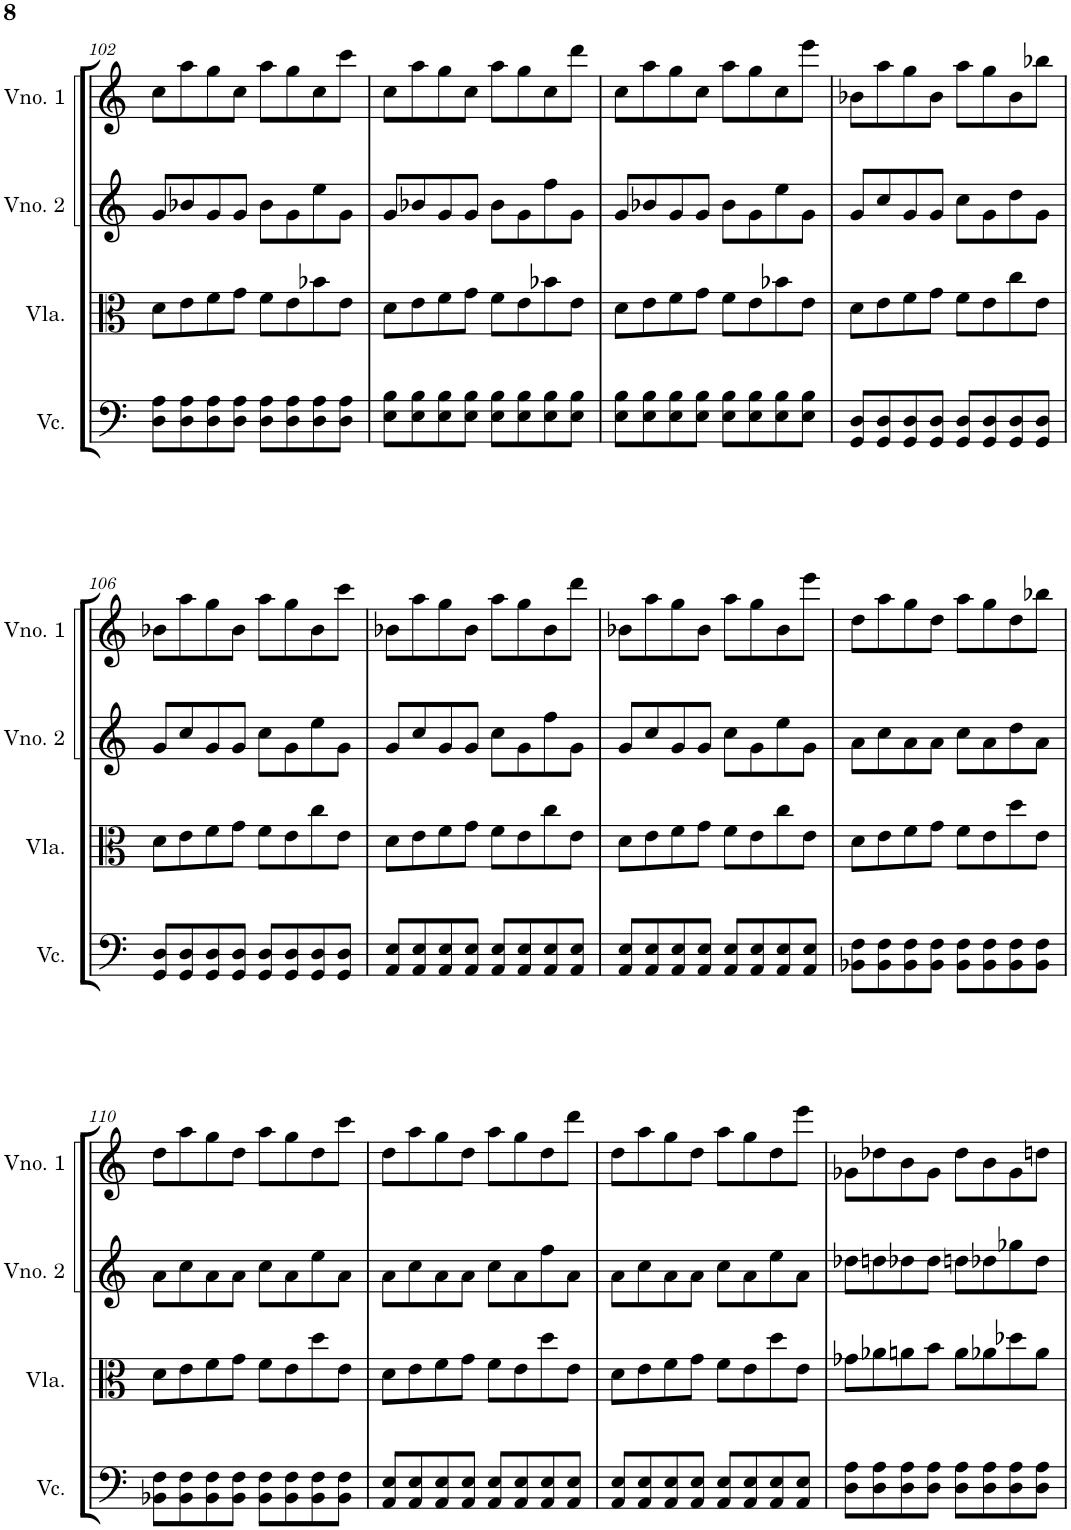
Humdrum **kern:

**kern	**kern	**kern	**kern
*part4	*part3	*part2	*part1
*staff4	*staff3	*staff2	*staff1
*I"Violoncelo	*I"Viola	*I"Violino 2	*I"Violino 1
*I'Vc.	*I'Vla.	*I'Vno. 2	*I'Vno. 1
!!LO:PB:g=z
*clefF4	*clefC3	*clefG2	*clefG2
*k[]	*k[]	*k[]	*k[]
*M2/2	*M2/2	*M2/2	*M2/2
*met(c|)	*met(c|)	*met(c|)	*met(c|)
=102	=102	=102	=102
8D\ 8A\L	8d\L	8g/L	8cc\L
8D\ 8A\	8e\	8b-X/	8aa\
8D\ 8A\	8f\	8g/	8gg\
8D\ 8A\J	8g\J	8g/J	8cc\J
8D\ 8A\L	8f\L	8b-\L	8aa\L
8D\ 8A\	8e\	8g\	8gg\
8D\ 8A\	8b-X\	8ee\	8cc\
8D\ 8A\J	8e\J	8g\J	8ccc\J
=103	=103	=103	=103
8E\ 8B\L	8d\L	8g/L	8cc\L
8E\ 8B\	8e\	8b-X/	8aa\
8E\ 8B\	8f\	8g/	8gg\
8E\ 8B\J	8g\J	8g/J	8cc\J
8E\ 8B\L	8f\L	8b-\L	8aa\L
8E\ 8B\	8e\	8g\	8gg\
8E\ 8B\	8b-X\	8ff\	8cc\
8E\ 8B\J	8e\J	8g\J	8ddd\J
=104	=104	=104	=104
8E\ 8B\L	8d\L	8g/L	8cc\L
8E\ 8B\	8e\	8b-X/	8aa\
8E\ 8B\	8f\	8g/	8gg\
8E\ 8B\J	8g\J	8g/J	8cc\J
8E\ 8B\L	8f\L	8b-\L	8aa\L
8E\ 8B\	8e\	8g\	8gg\
8E\ 8B\	8b-X\	8ee\	8cc\
8E\ 8B\J	8e\J	8g\J	8eee\J
=105	=105	=105	=105
8GG/ 8D/L	8d\L	8g/L	8b-X\L
8GG/ 8D/	8e\	8cc/	8aa\
8GG/ 8D/	8f\	8g/	8gg\
8GG/ 8D/J	8g\J	8g/J	8b-\J
8GG/ 8D/L	8f\L	8cc\L	8aa\L
8GG/ 8D/	8e\	8g\	8gg\
8GG/ 8D/	8cc\	8dd\	8b-\
8GG/ 8D/J	8e\J	8g\J	8bb-X\J
!!LO:LB:g=z
=106	=106	=106	=106
8GG/ 8D/L	8d\L	8g/L	8b-X\L
8GG/ 8D/	8e\	8cc/	8aa\
8GG/ 8D/	8f\	8g/	8gg\
8GG/ 8D/J	8g\J	8g/J	8b-\J
8GG/ 8D/L	8f\L	8cc\L	8aa\L
8GG/ 8D/	8e\	8g\	8gg\
8GG/ 8D/	8cc\	8ee\	8b-\
8GG/ 8D/J	8e\J	8g\J	8ccc\J
=107	=107	=107	=107
8AA/ 8E/L	8d\L	8g/L	8b-X\L
8AA/ 8E/	8e\	8cc/	8aa\
8AA/ 8E/	8f\	8g/	8gg\
8AA/ 8E/J	8g\J	8g/J	8b-\J
8AA/ 8E/L	8f\L	8cc\L	8aa\L
8AA/ 8E/	8e\	8g\	8gg\
8AA/ 8E/	8cc\	8ff\	8b-\
8AA/ 8E/J	8e\J	8g\J	8ddd\J
=108	=108	=108	=108
8AA/ 8E/L	8d\L	8g/L	8b-X\L
8AA/ 8E/	8e\	8cc/	8aa\
8AA/ 8E/	8f\	8g/	8gg\
8AA/ 8E/J	8g\J	8g/J	8b-\J
8AA/ 8E/L	8f\L	8cc\L	8aa\L
8AA/ 8E/	8e\	8g\	8gg\
8AA/ 8E/	8cc\	8ee\	8b-\
8AA/ 8E/J	8e\J	8g\J	8eee\J
=109	=109	=109	=109
8BB-X\ 8F\L	8d\L	8a\L	8dd\L
8BB-\ 8F\	8e\	8cc\	8aa\
8BB-\ 8F\	8f\	8a\	8gg\
8BB-\ 8F\J	8g\J	8a\J	8dd\J
8BB-\ 8F\L	8f\L	8cc\L	8aa\L
8BB-\ 8F\	8e\	8a\	8gg\
8BB-\ 8F\	8dd\	8dd\	8dd\
8BB-\ 8F\J	8e\J	8a\J	8bb-X\J
!!LO:LB:g=z
=110	=110	=110	=110
8BB-X\ 8F\L	8d\L	8a\L	8dd\L
8BB-\ 8F\	8e\	8cc\	8aa\
8BB-\ 8F\	8f\	8a\	8gg\
8BB-\ 8F\J	8g\J	8a\J	8dd\J
8BB-\ 8F\L	8f\L	8cc\L	8aa\L
8BB-\ 8F\	8e\	8a\	8gg\
8BB-\ 8F\	8dd\	8ee\	8dd\
8BB-\ 8F\J	8e\J	8a\J	8ccc\J
=111	=111	=111	=111
8AA/ 8E/L	8d\L	8a\L	8dd\L
8AA/ 8E/	8e\	8cc\	8aa\
8AA/ 8E/	8f\	8a\	8gg\
8AA/ 8E/J	8g\J	8a\J	8dd\J
8AA/ 8E/L	8f\L	8cc\L	8aa\L
8AA/ 8E/	8e\	8a\	8gg\
8AA/ 8E/	8dd\	8ff\	8dd\
8AA/ 8E/J	8e\J	8a\J	8ddd\J
=112	=112	=112	=112
8AA/ 8E/L	8d\L	8a\L	8dd\L
8AA/ 8E/	8e\	8cc\	8aa\
8AA/ 8E/	8f\	8a\	8gg\
8AA/ 8E/J	8g\J	8a\J	8dd\J
8AA/ 8E/L	8f\L	8cc\L	8aa\L
8AA/ 8E/	8e\	8a\	8gg\
8AA/ 8E/	8dd\	8ee\	8dd\
8AA/ 8E/J	8e\J	8a\J	8eee\J
=113	=113	=113	=113
8D\ 8A\L	8g-X\L	8dd-X\L	8g-X\L
8D\ 8A\	8a-X\	8ddn\	8dd-X\
8D\ 8A\	8an\	8dd-X\	8b\
8D\ 8A\J	8b\J	8dd-\J	8g-\J
8D\ 8A\L	8a\L	8ddn\L	8dd-\L
8D\ 8A\	8a-X\	8dd-X\	8b\
8D\ 8A\	8dd-X\	8gg-X\	8g-\
8D\ 8A\J	8a-\J	8dd-\J	8ddn\J
=	=	=	=
*-	*-	*-	*-
